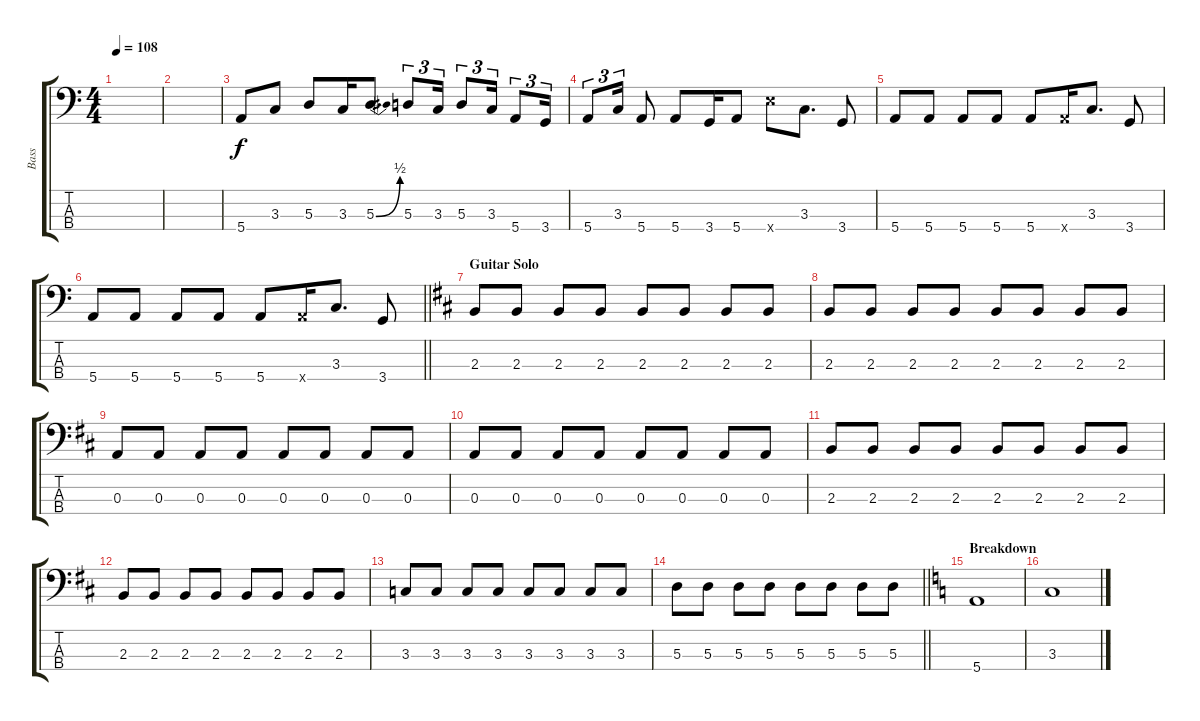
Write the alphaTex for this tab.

\track ("Bass" "Bass") {instrument electricbassfinger}
\staff {score tabs}
\tuning (G2 D2 A1 E1) {hide}
\ts (4 4)
\tempo 108
\clef f4
\ks c
|
|
5.4.8 3.3.8 5.3.8 3.3.16 5.3{be (bend 0 0 60 2)}.8{d} 5.3.8{tu (3 2)} 3.3.16{tu (3 2)} 5.3.8{tu (3 2)} 3.3.16{tu (3 2)} 5.4.8{tu (3 2)} 3.4.16{tu (3 2)} |
5.4.8{tu (3 2)} 3.3.16{tu (3 2)} 5.4.8 5.4.8 3.4.16 5.4.8 12.4{x}.8 3.3.8{d} 3.4.8 |
5.4.8 5.4.8 5.4.8 5.4.8 5.4.8 5.4{x}.16 3.3.8{d} 3.4.8 |
\barLineRight lightlight
5.4.8 5.4.8 5.4.8 5.4.8 5.4.8 5.4{x}.16 3.3.8{d} 3.4.8 |
\section ("" "Guitar Solo")
\ks bminor
2.3.8 2.3.8 2.3.8 2.3.8 2.3.8 2.3.8 2.3.8 2.3.8 |
2.3.8 2.3.8 2.3.8 2.3.8 2.3.8 2.3.8 2.3.8 2.3.8 |
0.3.8 0.3.8 0.3.8 0.3.8 0.3.8 0.3.8 0.3.8 0.3.8 |
0.3.8 0.3.8 0.3.8 0.3.8 0.3.8 0.3.8 0.3.8 0.3.8 |
2.3.8 2.3.8 2.3.8 2.3.8 2.3.8 2.3.8 2.3.8 2.3.8 |
2.3.8 2.3.8 2.3.8 2.3.8 2.3.8 2.3.8 2.3.8 2.3.8 |
3.3.8 3.3.8 3.3.8 3.3.8 3.3.8 3.3.8 3.3.8 3.3.8 |
\barLineRight lightlight
5.3.8 5.3.8 5.3.8 5.3.8 5.3.8 5.3.8 5.3.8 5.3.8 |
\section ("" "Breakdown")
\ks c
5.4.1 |
3.3.1
